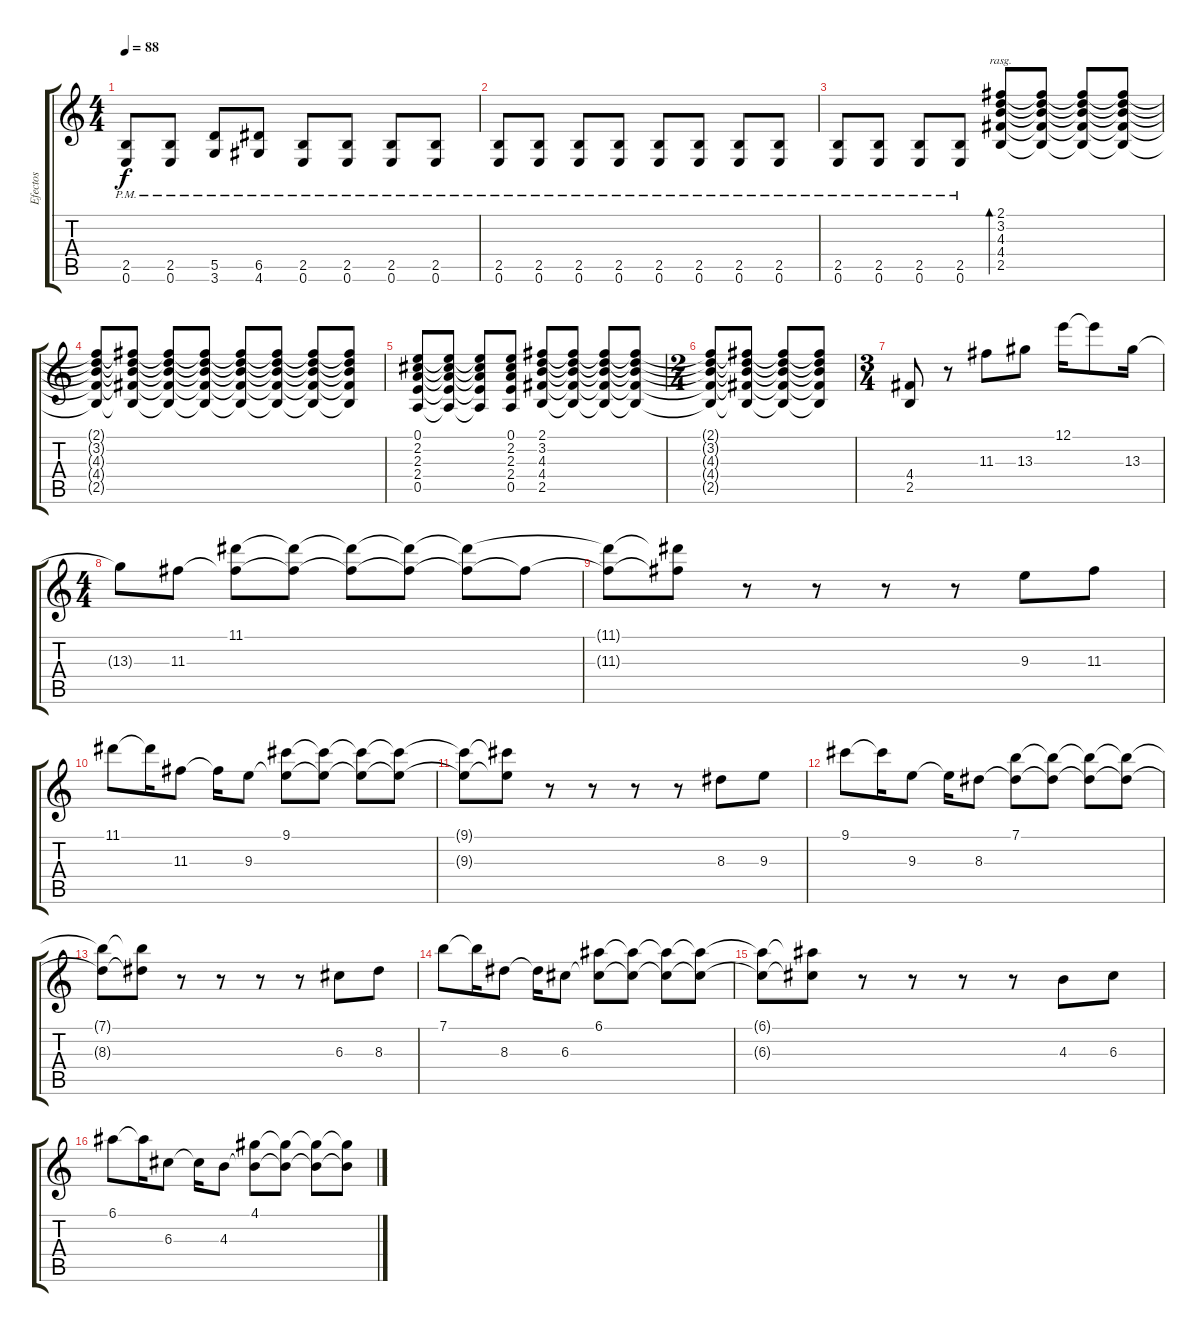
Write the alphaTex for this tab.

\track ("Efectos" "Efectos") {instrument electricguitarmuted}
\staff {score tabs}
\tuning (E4 B3 G3 D3 A2 E2) {hide}
\ts (4 4)
\tempo 88
\clef g2
\ks c
(2.5{pm} 0.6{pm}).8{dy f} (2.5{pm} 0.6{pm}).8 (5.5{pm} 3.6{pm}).8 (6.5{pm} 4.6{pm}).8 (2.5{pm} 0.6{pm}).8 (2.5{pm} 0.6{pm}).8 (2.5{pm} 0.6{pm}).8 (2.5{pm} 0.6{pm}).8 |
(2.5{pm} 0.6{pm}).8 (2.5{pm} 0.6{pm}).8 (2.5{pm} 0.6{pm}).8 (2.5{pm} 0.6{pm}).8 (2.5{pm} 0.6{pm}).8 (2.5{pm} 0.6{pm}).8 (2.5{pm} 0.6{pm}).8 (2.5{pm} 0.6{pm}).8 |
(2.5{pm} 0.6{pm}).8 (2.5{pm} 0.6{pm}).8 (2.5{pm} 0.6{pm}).8 (2.5{pm} 0.6{pm}).8 (2.1 3.2 4.3 4.4 2.5).8{bd 120 rasg ii volume 5 instrument electricguitarmuted} (2.1{t} 3.2{t} 4.3{t} 4.4{t} 2.5{t}).8 (2.1{t} 3.2{t} 4.3{t} 4.4{t} 2.5{t}).8 (2.1{t} 3.2{t} 4.3{t} 4.4{t} 2.5{t}).8 |
(2.1{t} 3.2{t} 4.3{t} 4.4{t} 2.5{t}).8 (2.1{t} 3.2{t} 4.3{t} 4.4{t} 2.5{t}).8 (2.1{t} 3.2{t} 4.3{t} 4.4{t} 2.5{t}).8 (2.1{t} 3.2{t} 4.3{t} 4.4{t} 2.5{t}).8 (2.1{t} 3.2{t} 4.3{t} 4.4{t} 2.5{t}).8 (2.1{t} 3.2{t} 4.3{t} 4.4{t} 2.5{t}).8 (2.1{t} 3.2{t} 4.3{t} 4.4{t} 2.5{t}).8 (2.1{t} 3.2{t} 4.3{t} 4.4{t} 2.5{t}).8 |
(0.1 2.2 2.3 2.4 0.5).8 (0.1{t} 2.2{t} 2.3{t} 2.4{t} 0.5{t}).8 (0.1{t} 2.2{t} 2.3{t} 2.4{t} 0.5{t}).8 (0.1 2.2 2.3 2.4 0.5).8 (2.1 3.2 4.3 4.4 2.5).8 (2.1{t} 3.2{t} 4.3{t} 4.4{t} 2.5{t}).8 (2.1{t} 3.2{t} 4.3{t} 4.4{t} 2.5{t}).8 (2.1{t} 3.2{t} 4.3{t} 4.4{t} 2.5{t}).8 |
\ts (2 4)
(2.1{t} 3.2{t} 4.3{t} 4.4{t} 2.5{t}).8 (2.1{t} 3.2{t} 4.3{t} 4.4{t} 2.5{t}).8 (2.1{t} 3.2{t} 4.3{t} 4.4{t} 2.5{t}).8 (2.1{t} 3.2{t} 4.3{t} 4.4{t} 2.5{t}).8 |
\ts (3 4)
(4.4 2.5).8 r.8 11.3.8{volume 10 instrument electricguitarmuted} 13.3.8 12.1.16 12.1{t}.8 13.3.16 |
\ts (4 4)
13.3{t}.8 11.3.8 (11.1 11.3{t}).8 (11.1{t} 11.3{t}).8 (11.1{t} 11.3{t}).8 (11.1{t} 11.3{t}).8 (11.1{t} 11.3{t}).8 11.3{t}.8 |
(11.1{t} 11.3{t}).8 (11.1{t} 11.3{t}).8 r.8 r.8 r.8 r.8 9.3.8 11.3.8 |
11.1.8 11.1{t}.16 11.3.8 11.3{t}.16 9.3.8 (9.1 9.3{t}).8 (9.1{t} 9.3{t}).8 (9.1{t} 9.3{t}).8 (9.1{t} 9.3{t}).8 |
(9.1{t} 9.3{t}).8 (9.1{t} 9.3{t}).8 r.8 r.8 r.8 r.8 8.3.8 9.3.8 |
9.1.8 9.1{t}.16 9.3.8 9.3{t}.16 8.3.8 (7.1 8.3{t}).8 (7.1{t} 8.3{t}).8 (7.1{t} 8.3{t}).8 (7.1{t} 8.3{t}).8 |
(7.1{t} 8.3{t}).8 (7.1{t} 8.3{t}).8 r.8 r.8 r.8 r.8 6.3.8 8.3.8 |
7.1.8 7.1{t}.16 8.3.8 8.3{t}.16 6.3.8 (6.1 6.3{t}).8 (6.1{t} 6.3{t}).8 (6.1{t} 6.3{t}).8 (6.1{t} 6.3{t}).8 |
(6.1{t} 6.3{t}).8 (6.1{t} 6.3{t}).8 r.8 r.8 r.8 r.8 4.3.8 6.3.8 |
6.1.8 6.1{t}.16 6.3.8 6.3{t}.16 4.3.8 (4.1 4.3{t}).8 (4.1{t} 4.3{t}).8 (4.1{t} 4.3{t}).8 (4.1{t} 4.3{t}).8
